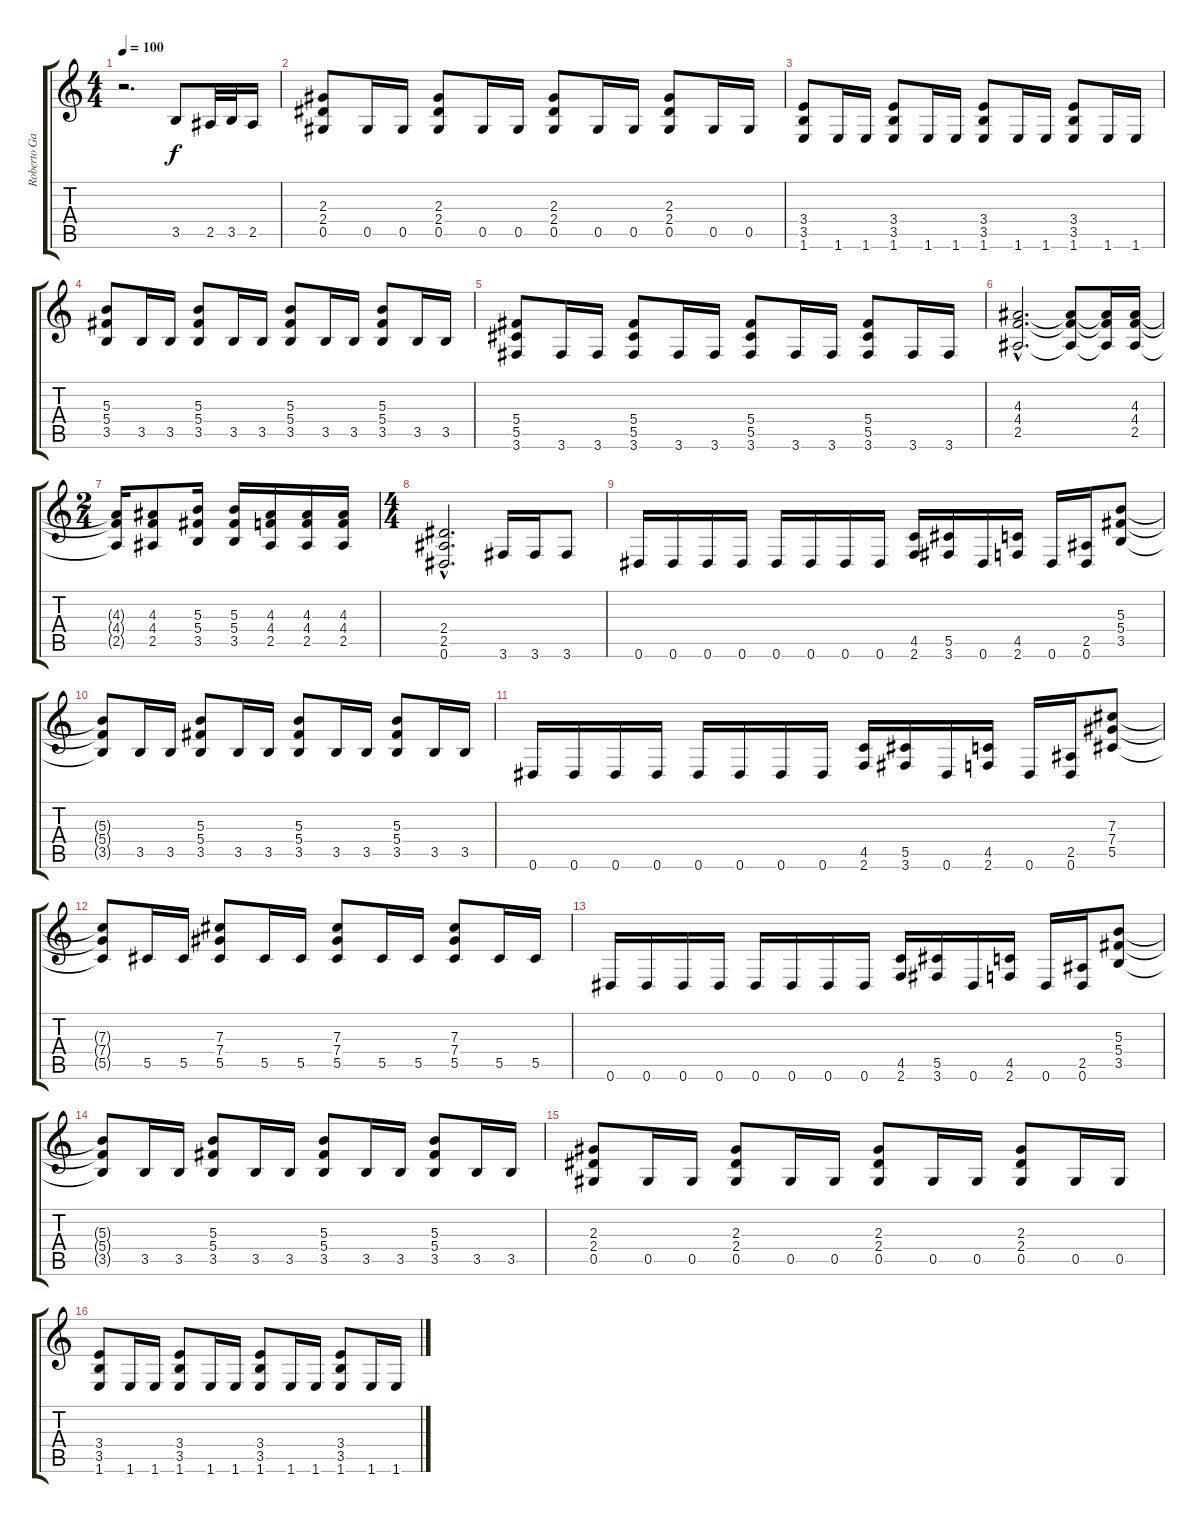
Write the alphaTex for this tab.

\track ("Roberto García" "Roberto Ga") {instrument distortionguitar}
\staff {score tabs}
\tuning (Eb4 Bb3 Gb3 Db3 Ab2 Eb2) {hide}
\ts (4 4)
\tempo 100
\clef g2
\ks c
r.2{d dy f} 3.5.8 2.5.32 3.5.32 2.5.16 |
(2.3 2.4 0.5).8 0.5.16 0.5.16 (2.3 2.4 0.5).8 0.5.16 0.5.16 (2.3 2.4 0.5).8 0.5.16 0.5.16 (2.3 2.4 0.5).8 0.5.16 0.5.16 |
(3.4 3.5 1.6).8 1.6.16 1.6.16 (3.4 3.5 1.6).8 1.6.16 1.6.16 (3.4 3.5 1.6).8 1.6.16 1.6.16 (3.4 3.5 1.6).8 1.6.16 1.6.16 |
(5.3 5.4 3.5).8 3.5.16 3.5.16 (5.3 5.4 3.5).8 3.5.16 3.5.16 (5.3 5.4 3.5).8 3.5.16 3.5.16 (5.3 5.4 3.5).8 3.5.16 3.5.16 |
(5.4 5.5 3.6).8 3.6.16 3.6.16 (5.4 5.5 3.6).8 3.6.16 3.6.16 (5.4 5.5 3.6).8 3.6.16 3.6.16 (5.4 5.5 3.6).8 3.6.16 3.6.16 |
(4.3{hac} 4.4{hac} 2.5{hac}).2{d} (4.3{t} 4.4{t} 2.5{t}).8 (4.3{t} 4.4{t} 2.5{t}).16 (4.3 4.4 2.5).16 |
\ts (2 4)
(4.3{t} 4.4{t} 2.5{t}).16 (4.3 4.4 2.5).8 (5.3 5.4 3.5).16 (5.3 5.4 3.5).16 (4.3 4.4 2.5).16 (4.3 4.4 2.5).16 (4.3 4.4 2.5).16 |
\ts (4 4)
(2.4{hac} 2.5{hac} 0.6{hac}).2{d} 3.6.16 3.6.16 3.6.8 |
0.6.16 0.6.16 0.6.16 0.6.16 0.6.16 0.6.16 0.6.16 0.6.16 (4.5 2.6).16 (5.5 3.6).16 0.6.16 (4.5 2.6).16 0.6.16 (2.5 0.6).16 (5.3 5.4 3.5).8 |
(5.3{t} 5.4{t} 3.5{t}).8 3.5.16 3.5.16 (5.3 5.4 3.5).8 3.5.16 3.5.16 (5.3 5.4 3.5).8 3.5.16 3.5.16 (5.3 5.4 3.5).8 3.5.16 3.5.16 |
0.6.16 0.6.16 0.6.16 0.6.16 0.6.16 0.6.16 0.6.16 0.6.16 (4.5 2.6).16 (5.5 3.6).16 0.6.16 (4.5 2.6).16 0.6.16 (2.5 0.6).16 (7.3 7.4 5.5).8 |
(7.3{t} 7.4{t} 5.5{t}).8 5.5.16 5.5.16 (7.3 7.4 5.5).8 5.5.16 5.5.16 (7.3 7.4 5.5).8 5.5.16 5.5.16 (7.3 7.4 5.5).8 5.5.16 5.5.16 |
0.6.16 0.6.16 0.6.16 0.6.16 0.6.16 0.6.16 0.6.16 0.6.16 (4.5 2.6).16 (5.5 3.6).16 0.6.16 (4.5 2.6).16 0.6.16 (2.5 0.6).16 (5.3 5.4 3.5).8 |
(5.3{t} 5.4{t} 3.5{t}).8 3.5.16 3.5.16 (5.3 5.4 3.5).8 3.5.16 3.5.16 (5.3 5.4 3.5).8 3.5.16 3.5.16 (5.3 5.4 3.5).8 3.5.16 3.5.16 |
(2.3 2.4 0.5).8 0.5.16 0.5.16 (2.3 2.4 0.5).8 0.5.16 0.5.16 (2.3 2.4 0.5).8 0.5.16 0.5.16 (2.3 2.4 0.5).8 0.5.16 0.5.16 |
(3.4 3.5 1.6).8 1.6.16 1.6.16 (3.4 3.5 1.6).8 1.6.16 1.6.16 (3.4 3.5 1.6).8 1.6.16 1.6.16 (3.4 3.5 1.6).8 1.6.16 1.6.16
